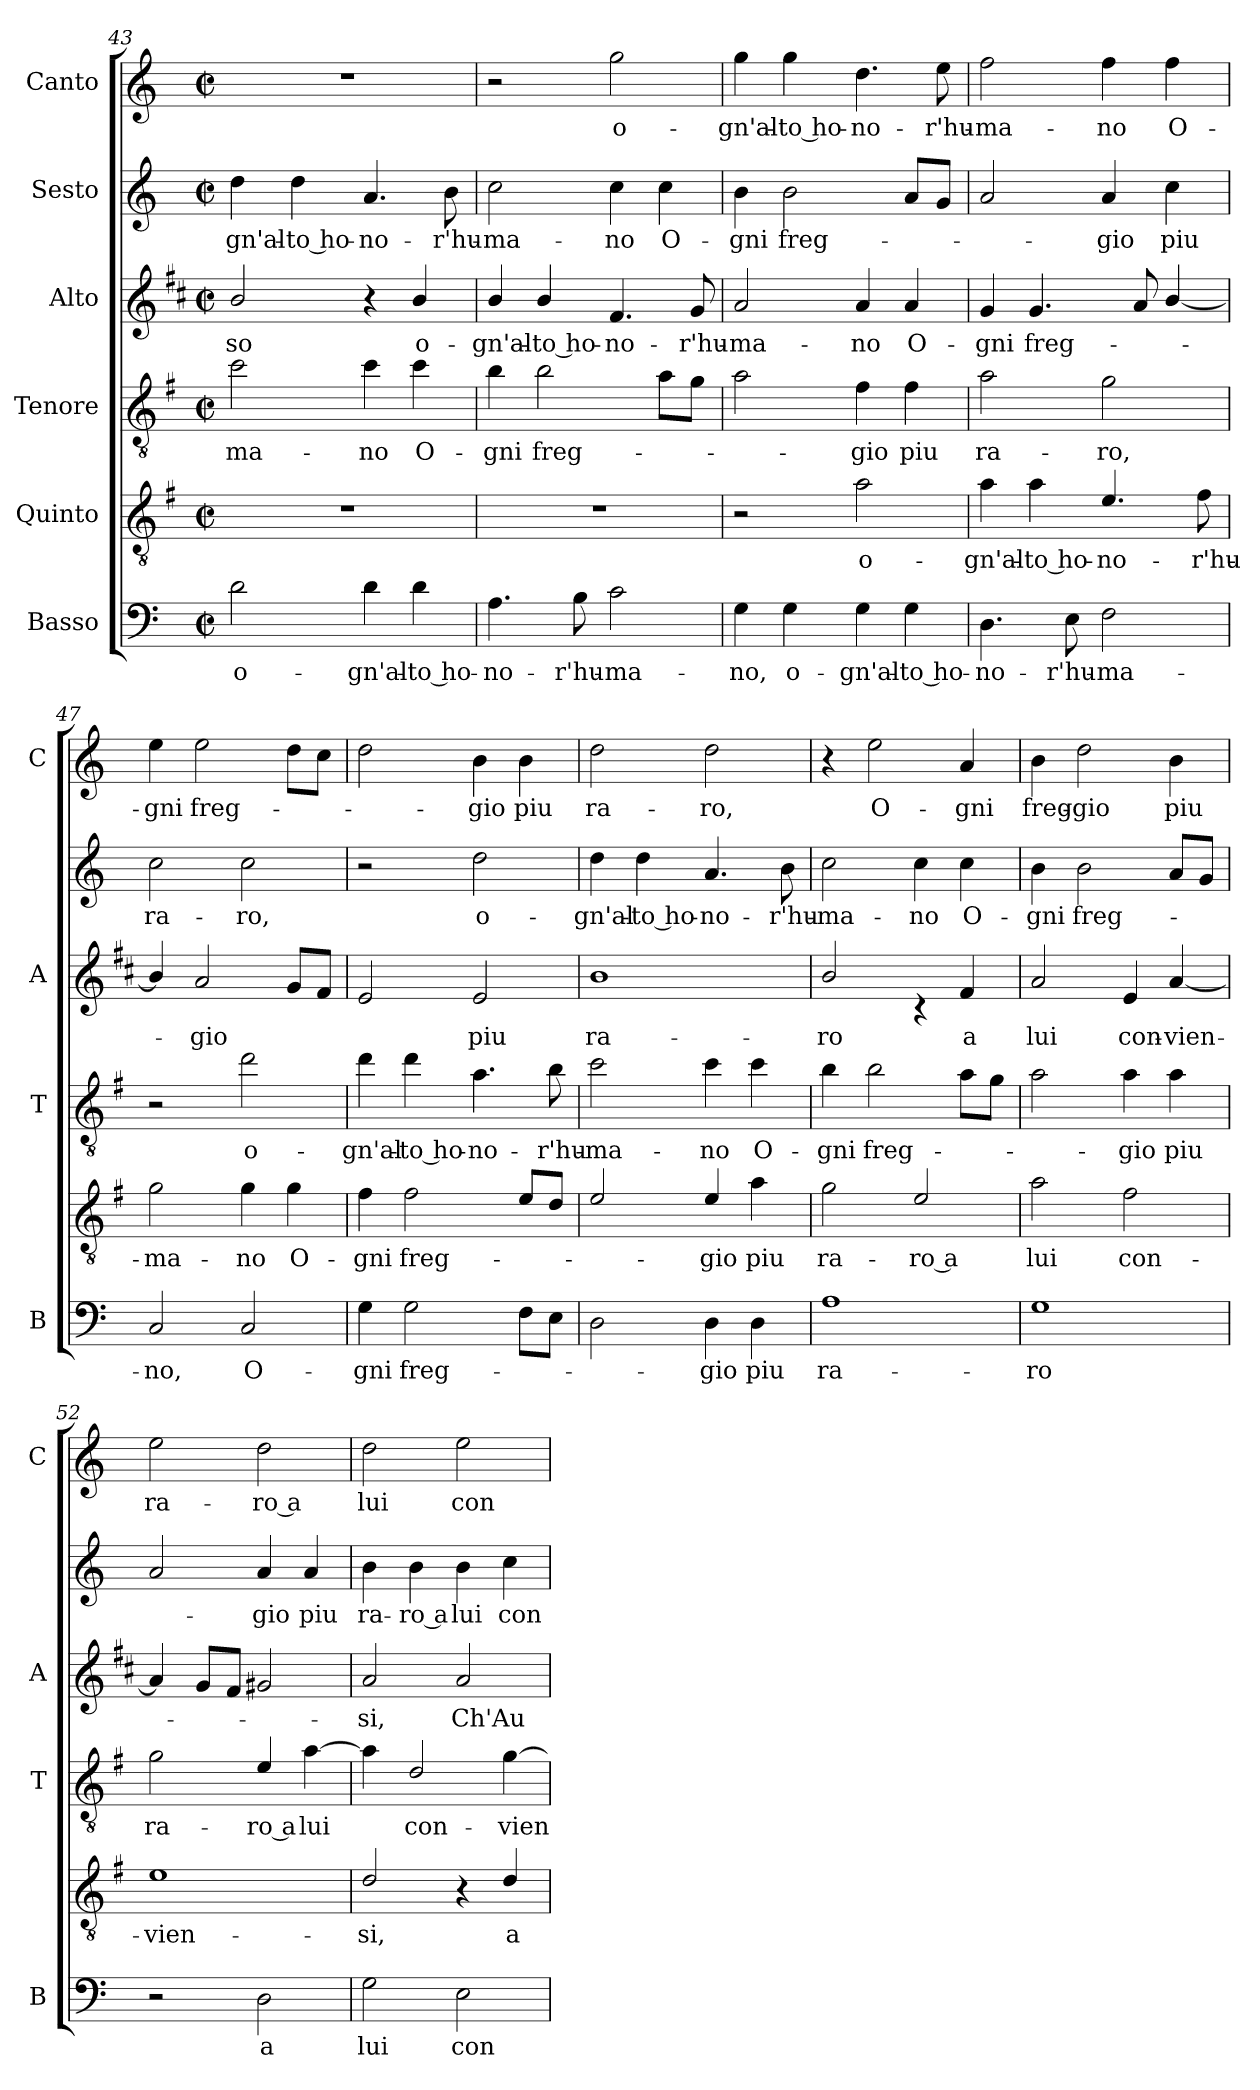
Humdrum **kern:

**kern	**text	**kern	**text	**kern	**text	**kern	**text	**kern	**text	**kern	**text
*part6	*part6	*part5	*part5	*part4	*part4	*part3	*part3	*part2	*part2	*part1	*part1
*staff6	*staff6	*staff5	*staff5	*staff4	*staff4	*staff3	*staff3	*staff2	*staff2	*staff1	*staff1
*I"Basso	*	*I"Quinto	*	*I"Tenore	*	*I"Alto	*	*I"Sesto	*	*I"Canto	*
*I'B	*	*	*	*I'T	*	*I'A	*	*	*	*I'C	*
*clefF4	*	*clefGv2	*	*clefGv2	*	*clefG2	*	*clefG2	*	*clefG2	*
*	*	*ITrd4c7	*	*ITrd4c7	*	*ITrd1c2	*	*	*	*	*
*k[]	*	*k[]	*	*k[]	*	*k[]	*	*k[]	*	*k[]	*
*C:	*	*C:	*	*C:	*	*C:	*	*C:	*	*C:	*
*M2/2	*	*M2/2	*	*M2/2	*	*M2/2	*	*M2/2	*	*M2/2	*
*met(c|)	*	*met(c|)	*	*met(c|)	*	*met(c|)	*	*met(c|)	*	*met(c|)	*
=43	=43	=43	=43	=43	=43	=43	=43	=43	=43	=43	=43
!	!LO:LY:b	!	!	!	!LO:LY:b	!	!LO:LY:b	!	!LO:LY:b	!	!
2d\	o-	1r	.	2f\	-ma-	2a/	-so	4dd\	-gn'al-	1r	.
!	!	!	!	!	!	!	!	!	!LO:LY:b	!	!
.	.	.	.	.	.	.	.	4dd\	-to ho-	.	.
!	!LO:LY:b	!	!	!	!LO:LY:b	!	!	!	!LO:LY:b	!	!
4d\	-gn'al-	.	.	4f\	-no	4r	.	4.a/	-no-	.	.
!	!LO:LY:b	!	!	!	!LO:LY:b	!	!LO:LY:b	!	!	!	!
4d\	-to ho-	.	.	4f\	O-	4a/	o-	.	.	.	.
!	!	!	!	!	!	!	!	!	!LO:LY:b	!	!
.	.	.	.	.	.	.	.	8b\	-r'hu-	.	.
=44	=44	=44	=44	=44	=44	=44	=44	=44	=44	=44	=44
!	!LO:LY:b	!	!	!	!LO:LY:b	!	!LO:LY:b	!	!LO:LY:b	!	!
4.A\	-no-	1r	.	4e\	-gni	4a/	-gn'al-	2cc\	-ma-	2r	.
!	!	!	!	!	!LO:LY:b	!	!LO:LY:b	!	!	!	!
.	.	.	.	2e\	freg-	4a/	-to ho-	.	.	.	.
!	!LO:LY:b	!	!	!	!	!	!	!	!	!	!
8B\	-r'hu-	.	.	.	.	.	.	.	.	.	.
!	!LO:LY:b	!	!	!	!	!	!LO:LY:b	!	!LO:LY:b	!	!LO:LY:b
2c\	-ma-	.	.	.	.	4.e/	-no-	4cc\	-no	2gg\	o-
!	!	!	!	!	!	!	!	!	!LO:LY:b	!	!
.	.	.	.	8d\L	.	.	.	4cc\	O-	.	.
!	!	!	!	!	!	!	!LO:LY:b	!	!	!	!
.	.	.	.	8c\J	.	8f/	-r'hu-	.	.	.	.
=45	=45	=45	=45	=45	=45	=45	=45	=45	=45	=45	=45
!	!LO:LY:b	!	!	!	!	!	!LO:LY:b	!	!LO:LY:b	!	!LO:LY:b
4G\	-no,	2r	.	2d\	.	2g/	-ma-	4b\	-gni	4gg\	-gn'al-
!	!LO:LY:b	!	!	!	!	!	!	!	!LO:LY:b	!	!LO:LY:b
4G\	o-	.	.	.	.	.	.	2b\	freg-	4gg\	-to ho-
!	!LO:LY:b	!	!LO:LY:b	!	!LO:LY:b	!	!LO:LY:b	!	!	!	!LO:LY:b
4G\	-gn'al-	2d\	o-	4B\	-gio	4g/	-no	.	.	4.dd\	-no-
!	!LO:LY:b	!	!	!	!LO:LY:b	!	!LO:LY:b	!	!	!	!
4G\	-to ho-	.	.	4B\	piu	4g/	O-	8a/L	.	.	.
!	!	!	!	!	!	!	!	!	!	!	!LO:LY:b
.	.	.	.	.	.	.	.	8g/J	.	8ee\	-r'hu-
=46	=46	=46	=46	=46	=46	=46	=46	=46	=46	=46	=46
!	!LO:LY:b	!	!LO:LY:b	!	!LO:LY:b	!	!LO:LY:b	!	!	!	!LO:LY:b
4.D\	-no-	4d\	-gn'al-	2d\	ra-	4f/	-gni	2a/	.	2ff\	-ma-
!	!	!	!LO:LY:b	!	!	!	!LO:LY:b	!	!	!	!
.	.	4d\	-to ho-	.	.	4.f/	freg-	.	.	.	.
!	!LO:LY:b	!	!	!	!	!	!	!	!	!	!
8E\	-r'hu-	.	.	.	.	.	.	.	.	.	.
!	!LO:LY:b	!	!LO:LY:b	!	!LO:LY:b	!	!	!	!LO:LY:b	!	!LO:LY:b
2F\	-ma-	4.A/	-no-	2c\	-ro,	.	.	4a/	-gio	4ff\	-no
.	.	.	.	.	.	8g/	.	.	.	.	.
!	!	!	!	!	!	!	!	!	!LO:LY:b	!	!LO:LY:b
.	.	.	.	.	.	[4a/	.	4cc\	piu	4ff\	O-
!	!	!	!LO:LY:b	!	!	!	!	!	!	!	!
.	.	8B\	-r'hu-	.	.	.	.	.	.	.	.
=47	=47	=47	=47	=47	=47	=47	=47	=47	=47	=47	=47
!	!LO:LY:b	!	!LO:LY:b	!	!	!	!	!	!LO:LY:b	!	!LO:LY:b
2C/	-no,	2c\	-ma-	2r	.	4a/]	.	2cc\	ra-	4ee\	-gni
!	!	!	!	!	!	!	!LO:LY:b	!	!	!	!LO:LY:b
.	.	.	.	.	.	2g/	-gio	.	.	2ee\	freg-
!	!LO:LY:b	!	!LO:LY:b	!	!LO:LY:b	!	!	!	!LO:LY:b	!	!
2C/	O-	4c\	-no	2g\	o-	.	.	2cc\	-ro,	.	.
!	!	!	!LO:LY:b	!	!	!	!	!	!	!	!
.	.	4c\	O-	.	.	8f/L	.	.	.	8dd\L	.
.	.	.	.	.	.	8e/J	.	.	.	8cc\J	.
!!LO:LB:g=z
=48	=48	=48	=48	=48	=48	=48	=48	=48	=48	=48	=48
!	!LO:LY:b	!	!LO:LY:b	!	!LO:LY:b	!	!	!	!	!	!
4G\	-gni	4B\	-gni	4g\	-gn'al-	2d/	.	2r	.	2dd\	.
!	!LO:LY:b	!	!LO:LY:b	!	!LO:LY:b	!	!	!	!	!	!
2G\	freg-	2B\	freg-	4g\	-to ho-	.	.	.	.	.	.
!	!	!	!	!	!LO:LY:b	!	!LO:LY:b	!	!LO:LY:b	!	!LO:LY:b
.	.	.	.	4.d\	-no-	2d/	piu	2dd\	o-	4b\	-gio
!	!	!	!	!	!	!	!	!	!	!	!LO:LY:b
8F\L	.	8A/L	.	.	.	.	.	.	.	4b\	piu
!	!	!	!	!	!LO:LY:b	!	!	!	!	!	!
8E\J	.	8G/J	.	8e\	-r'hu-	.	.	.	.	.	.
=49	=49	=49	=49	=49	=49	=49	=49	=49	=49	=49	=49
!	!	!	!	!	!LO:LY:b	!	!LO:LY:b	!	!LO:LY:b	!	!LO:LY:b
2D\	.	2A/	.	2f\	-ma-	1a	ra-	4dd\	-gn'al-	2dd\	ra-
!	!	!	!	!	!	!	!	!	!LO:LY:b	!	!
.	.	.	.	.	.	.	.	4dd\	-to ho-	.	.
!	!LO:LY:b	!	!LO:LY:b	!	!LO:LY:b	!	!	!	!LO:LY:b	!	!LO:LY:b
4D\	-gio	4A/	-gio	4f\	-no	.	.	4.a/	-no-	2dd\	-ro,
!	!LO:LY:b	!	!LO:LY:b	!	!LO:LY:b	!	!	!	!	!	!
4D\	piu	4d\	piu	4f\	O-	.	.	.	.	.	.
!	!	!	!	!	!	!	!	!	!LO:LY:b	!	!
.	.	.	.	.	.	.	.	8b\	-r'hu-	.	.
=50	=50	=50	=50	=50	=50	=50	=50	=50	=50	=50	=50
!	!LO:LY:b	!	!LO:LY:b	!	!LO:LY:b	!	!LO:LY:b	!	!LO:LY:b	!	!
1A	ra-	2c\	ra-	4e\	-gni	2a/	-ro	2cc\	-ma-	4r	.
!	!	!	!	!	!LO:LY:b	!	!	!	!	!	!LO:LY:b
.	.	.	.	2e\	freg-	.	.	.	.	2ee\	O-
!	!	!	!LO:LY:b	!	!	!	!	!	!LO:LY:b	!	!
.	.	2A/	-ro a	.	.	4rc	.	4cc\	-no	.	.
!	!	!	!	!	!	!	!LO:LY:b	!	!LO:LY:b	!	!LO:LY:b
.	.	.	.	8d\L	.	4e/	a	4cc\	O-	4a/	-gni
.	.	.	.	8c\J	.	.	.	.	.	.	.
=51	=51	=51	=51	=51	=51	=51	=51	=51	=51	=51	=51
!	!LO:LY:b	!	!LO:LY:b	!	!	!	!LO:LY:b	!	!LO:LY:b	!	!LO:LY:b
1G	-ro	2d\	lui	2d\	.	2g/	lui	4b\	-gni	4b\	freg-
!	!	!	!	!	!	!	!	!	!LO:LY:b	!	!LO:LY:b
.	.	.	.	.	.	.	.	2b\	freg-	2dd\	-gio
!	!	!	!LO:LY:b	!	!LO:LY:b	!	!LO:LY:b	!	!	!	!
.	.	2B\	con-	4d\	-gio	4d/	con-	.	.	.	.
!	!	!	!	!	!LO:LY:b	!	!LO:LY:b	!	!	!	!LO:LY:b
.	.	.	.	4d\	piu	[4g/	-vien-	8a/L	.	4b\	piu
.	.	.	.	.	.	.	.	8g/J	.	.	.
=52	=52	=52	=52	=52	=52	=52	=52	=52	=52	=52	=52
!	!	!	!LO:LY:b	!	!LO:LY:b	!	!	!	!	!	!LO:LY:b
2r	.	1A	-vien-	2c\	ra-	4g/]	.	2a/	.	2ee\	ra-
.	.	.	.	.	.	8f/L	.	.	.	.	.
.	.	.	.	.	.	8e/J	.	.	.	.	.
!	!LO:LY:b	!	!	!	!LO:LY:b	!	!	!	!LO:LY:b	!	!LO:LY:b
2D\	a	.	.	4A/	-ro a	2f#X/	.	4a/	-gio	2dd\	-ro a
!	!	!	!	!	!LO:LY:b	!	!	!	!LO:LY:b	!	!
.	.	.	.	[4d\	lui	.	.	4a/	piu	.	.
=53	=53	=53	=53	=53	=53	=53	=53	=53	=53	=53	=53
!	!LO:LY:b	!	!LO:LY:b	!	!	!	!LO:LY:b	!	!LO:LY:b	!	!LO:LY:b
2G\	lui	2G/	-si,	4d\]	.	2g/	-si,	4b\	ra-	2dd\	lui
!	!	!	!	!	!LO:LY:b	!	!	!	!LO:LY:b	!	!
.	.	.	.	2G/	con-	.	.	4b\	-ro a	.	.
!	!LO:LY:b	!	!	!	!	!	!LO:LY:b	!	!LO:LY:b	!	!LO:LY:b
2E\	con-	4r	.	.	.	2g/	Ch'Au-	4b\	lui	2ee\	con-
!	!	!	!LO:LY:b	!	!LO:LY:b	!	!	!	!LO:LY:b	!	!
.	.	4G/	a	[4c\	-vien-	.	.	4cc\	con-	.	.
=	=	=	=	=	=	=	=	=	=	=	=
*-	*-	*-	*-	*-	*-	*-	*-	*-	*-	*-	*-
